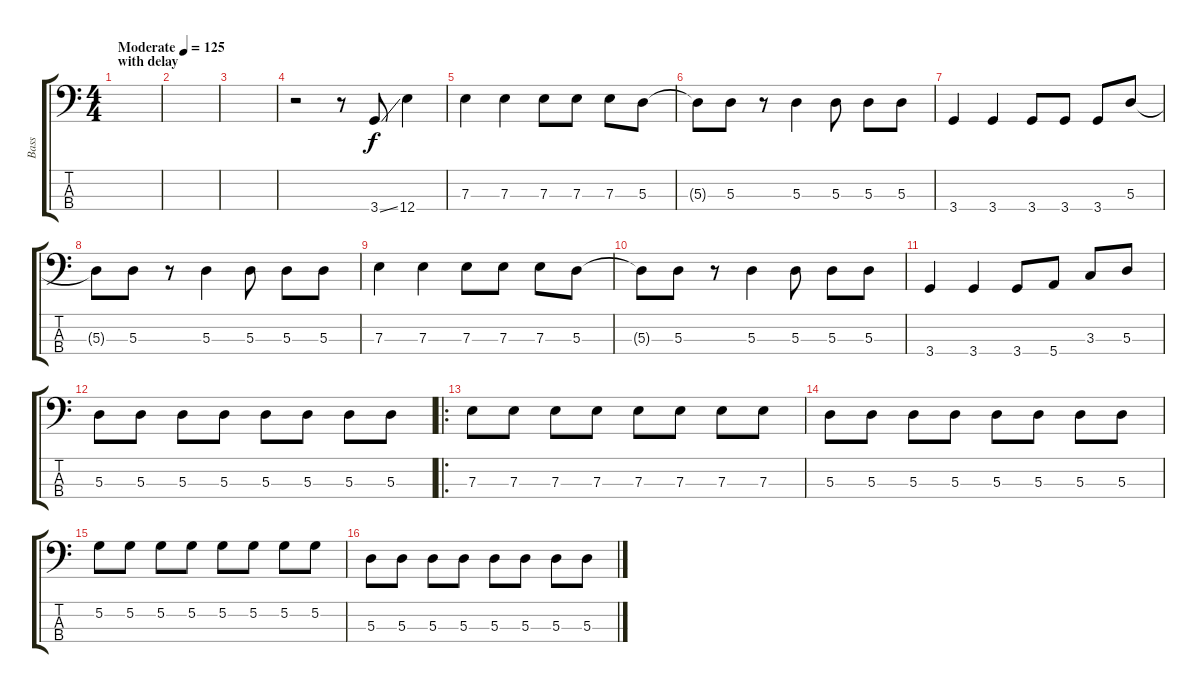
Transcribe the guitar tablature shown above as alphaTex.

\track ("Bass" "Bass") {instrument electricbassfinger}
\staff {score tabs}
\tuning (G2 D2 A1 E1) {hide}
\ts (4 4)
\section ("" "with delay")
\tempo (125 "Moderate")
\clef f4
\ks c
|
|
|
r.2 r.8 3.4{ss}.8 12.4.4 |
7.3.4 7.3.4 7.3.8 7.3.8 7.3.8 5.3.8 |
5.3{t}.8 5.3.8 r.8 5.3.4 5.3.8 5.3.8 5.3.8 |
3.4.4 3.4.4 3.4.8 3.4.8 3.4.8 5.3.8 |
5.3{t}.8 5.3.8 r.8 5.3.4 5.3.8 5.3.8 5.3.8 |
7.3.4 7.3.4 7.3.8 7.3.8 7.3.8 5.3.8 |
5.3{t}.8 5.3.8 r.8 5.3.4 5.3.8 5.3.8 5.3.8 |
3.4.4 3.4.4 3.4.8 5.4.8 3.3.8 5.3.8 |
5.3.8 5.3.8 5.3.8 5.3.8 5.3.8 5.3.8 5.3.8 5.3.8 |
\ro
7.3.8 7.3.8 7.3.8 7.3.8 7.3.8 7.3.8 7.3.8 7.3.8 |
5.3.8 5.3.8 5.3.8 5.3.8 5.3.8 5.3.8 5.3.8 5.3.8 |
5.2.8 5.2.8 5.2.8 5.2.8 5.2.8 5.2.8 5.2.8 5.2.8 |
5.3.8 5.3.8 5.3.8 5.3.8 5.3.8 5.3.8 5.3.8 5.3.8
